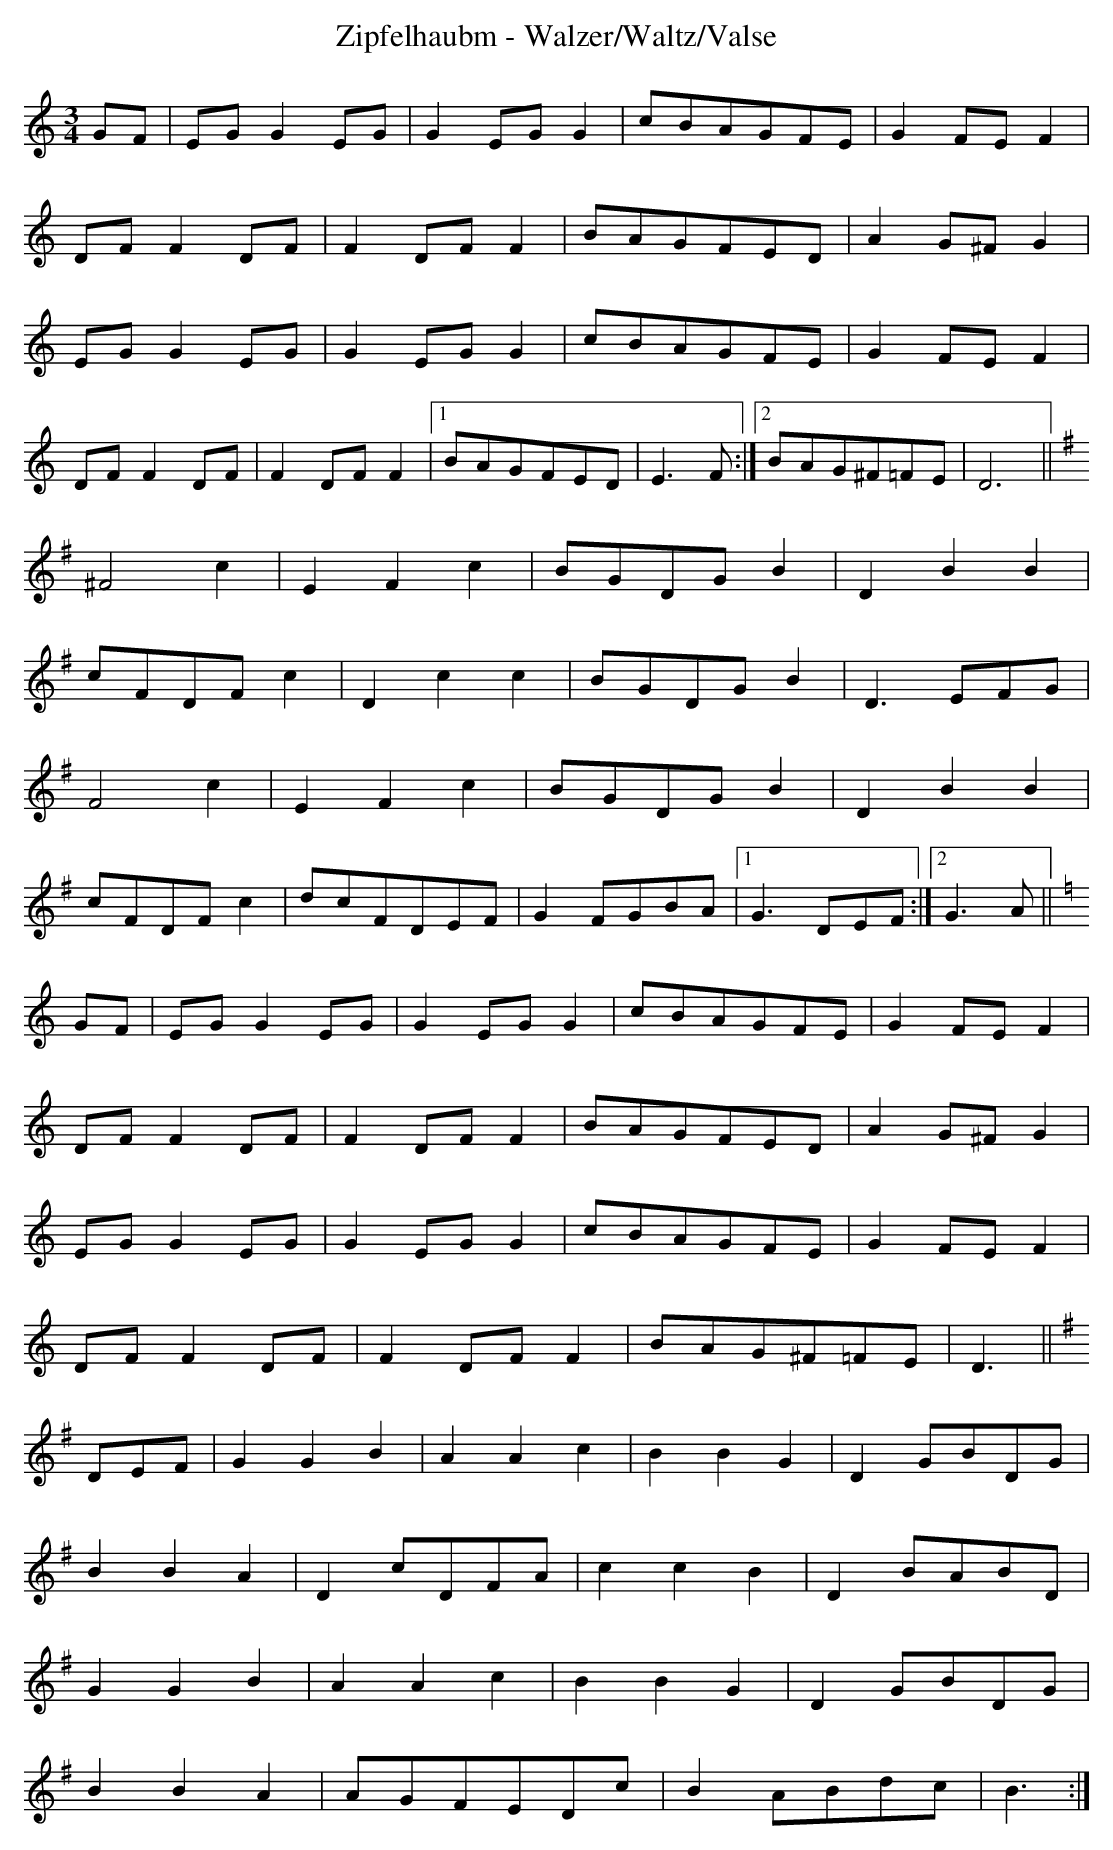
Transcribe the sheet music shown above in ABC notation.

X:1
T:Zipfelhaubm - Walzer/Waltz/Valse
M:3/4
L:1/4
K:C
G/F/|E/G/GE/G/|GE/G/G|c/B/A/G/F/E/|GF/E/F|
D/F/FD/F/|FD/F/F|B/A/G/F/E/D/|AG/^F/G|
E/G/GE/G/|GE/G/G|c/B/A/G/F/E/|GF/E/F|
D/F/FD/F/|FD/F/F|1B/A/G/F/E/D/|E>F:|2B/A/G/^F/=F/E/|D3||
K:G
^F2c|EFc|B/G/D/G/B|DBB|
c/F/D/F/c|Dcc|B/G/D/G/B|D>EF/G/|
F2c|EFc|B/G/D/G/B|DBB|
c/F/D/F/c|d/c/F/D/E/F/|GF/G/B/A/|1G>DE/F/:|2G>A||
K:C
G/F/|E/G/GE/G/|GE/G/G|c/B/A/G/F/E/|GF/E/F|
D/F/FD/F/|FD/F/F|B/A/G/F/E/D/|AG/^F/G|
E/G/GE/G/|GE/G/G|c/B/A/G/F/E/|GF/E/F|
D/F/FD/F/|FD/F/F|B/A/G/^F/=F/E/|D3/||
K:G
D/E/F/|GGB|AAc|BBG|DG/B/D/G/|
BBA|Dc/D/F/A/|ccB|DB/A/B/D/|
GGB|AAc|BBG|DG/B/D/G/|
BBA|A/G/F/E/D/c/|BA/B/d/c/|B3/:|
